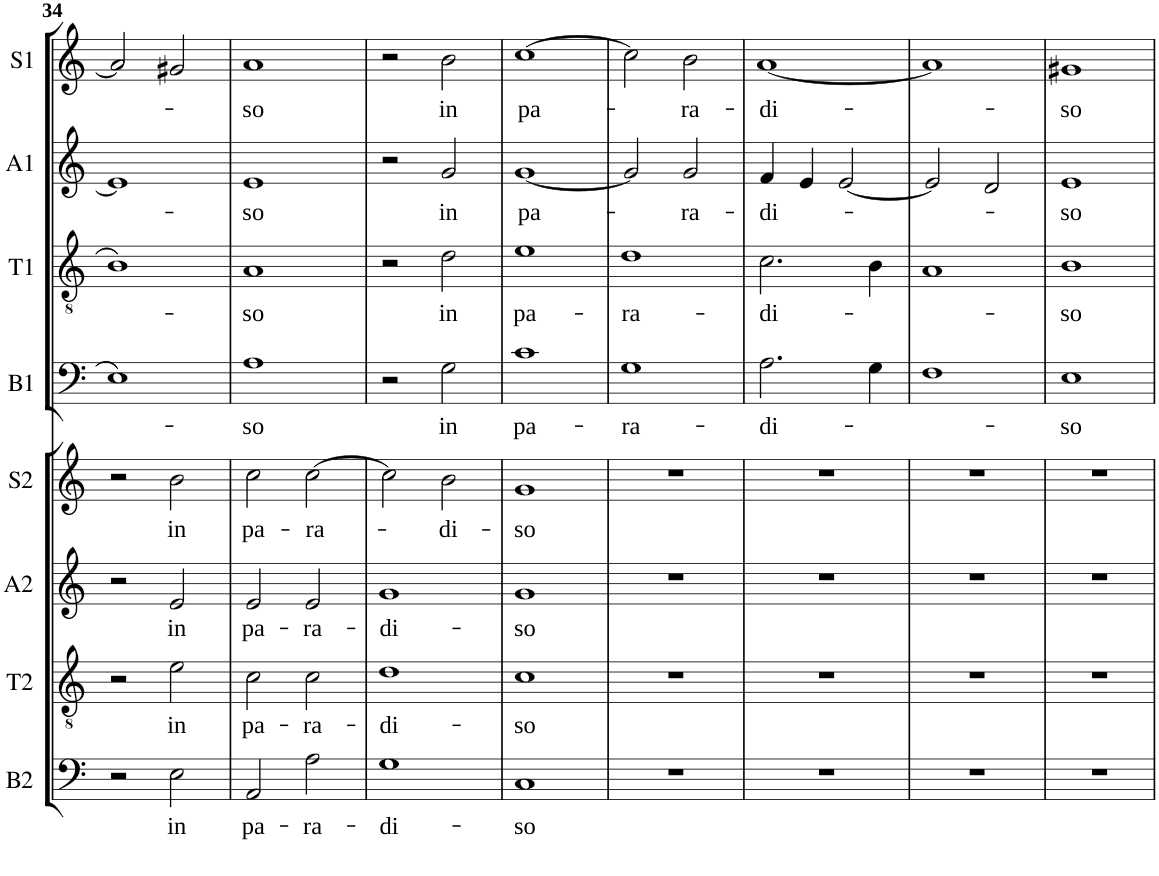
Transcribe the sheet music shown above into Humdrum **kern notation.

**kern	**text	**kern	**text	**kern	**text	**kern	**text	**kern	**text	**kern	**text	**kern	**text	**kern	**text
*part8	*part8	*part7	*part7	*part6	*part6	*part5	*part5	*part4	*part4	*part3	*part3	*part2	*part2	*part1	*part1
*staff8	*staff8	*staff7	*staff7	*staff6	*staff6	*staff5	*staff5	*staff4	*staff4	*staff3	*staff3	*staff2	*staff2	*staff1	*staff1
*I"Basse 2	*	*I"Ténor 2	*	*I"Alto 2	*	*I"Soprano 2	*	*I"Basse 1	*	*I"Tenor 1	*	*I"Alto 1	*	*I"Soprano 1	*
*I'B2	*	*I'T2	*	*I'A2	*	*I'S2	*	*I'B1	*	*I'T1	*	*I'A1	*	*I'S1	*
!!LO:PB:g=z
*clefF4	*	*clefGv2	*	*clefG2	*	*clefG2	*	*clefF4	*	*clefGv2	*	*clefG2	*	*clefG2	*
*k[]	*	*k[]	*	*k[]	*	*k[]	*	*k[]	*	*k[]	*	*k[]	*	*k[]	*
*M2/2	*	*M2/2	*	*M2/2	*	*M2/2	*	*M2/2	*	*M2/2	*	*M2/2	*	*M2/2	*
=34	=34	=34	=34	=34	=34	=34	=34	=34	=34	=34	=34	=34	=34	=34	=34
2r	.	2r	.	2r	.	2r	.	1E	.	1B	.	1e]	.	2a/]	.
!	!LO:LY:b	!	!LO:LY:b	!	!LO:LY:b	!	!LO:LY:b	!	!	!	!	!	!	!	!
2E\	in	2e\	in	2e/	in	2b\	in	.	.	.	.	.	.	2g#X/	.
=35	=35	=35	=35	=35	=35	=35	=35	=35	=35	=35	=35	=35	=35	=35	=35
!	!LO:LY:b	!	!LO:LY:b	!	!LO:LY:b	!	!LO:LY:b	!	!LO:LY:b	!	!LO:LY:b	!	!LO:LY:b	!	!LO:LY:b
2AA/	pa-	2c\	pa-	2e/	pa-	2cc\	pa-	1A	-so	1A	-so	1e	-so	1a	-so
!	!LO:LY:b	!	!LO:LY:b	!	!LO:LY:b	!	!LO:LY:b	!	!	!	!	!	!	!	!
2A\	-ra-	2c\	-ra-	2e/	-ra-	[2cc\	-ra-	.	.	.	.	.	.	.	.
=36	=36	=36	=36	=36	=36	=36	=36	=36	=36	=36	=36	=36	=36	=36	=36
!	!LO:LY:b	!	!LO:LY:b	!	!LO:LY:b	!	!	!	!	!	!	!	!	!	!
1G	-di-	1d	-di-	1g	-di-	2cc\]	.	2r	.	2r	.	2r	.	2r	.
!	!	!	!	!	!	!	!LO:LY:b	!	!LO:LY:b	!	!LO:LY:b	!	!LO:LY:b	!	!LO:LY:b
.	.	.	.	.	.	2b\	-di-	2G\	in	2d\	in	2g/	in	2b\	in
=37	=37	=37	=37	=37	=37	=37	=37	=37	=37	=37	=37	=37	=37	=37	=37
!	!LO:LY:b	!	!LO:LY:b	!	!LO:LY:b	!	!LO:LY:b	!	!LO:LY:b	!	!LO:LY:b	!	!LO:LY:b	!	!LO:LY:b
1C	-so	1c	-so	1g	-so	1g	-so	1c	pa-	1e	pa-	[1g	pa-	[1cc	pa-
=38	=38	=38	=38	=38	=38	=38	=38	=38	=38	=38	=38	=38	=38	=38	=38
!	!	!	!	!	!	!	!	!	!LO:LY:b	!	!LO:LY:b	!	!	!	!
1r	.	1r	.	1r	.	1r	.	1G	-ra-	1d	-ra-	2g/]	.	2cc\]	.
!	!	!	!	!	!	!	!	!	!	!	!	!	!LO:LY:b	!	!LO:LY:b
.	.	.	.	.	.	.	.	.	.	.	.	2g/	-ra-	2b\	-ra-
=39	=39	=39	=39	=39	=39	=39	=39	=39	=39	=39	=39	=39	=39	=39	=39
!	!	!	!	!	!	!	!	!	!LO:LY:b	!	!LO:LY:b	!	!LO:LY:b	!	!LO:LY:b
1r	.	1r	.	1r	.	1r	.	2.A\	-di-	2.c\	-di-	4f/	-di-	[1a	-di-
.	.	.	.	.	.	.	.	.	.	.	.	4e/	.	.	.
.	.	.	.	.	.	.	.	.	.	.	.	[2e/	.	.	.
.	.	.	.	.	.	.	.	4G\	.	4B\	.	.	.	.	.
=40	=40	=40	=40	=40	=40	=40	=40	=40	=40	=40	=40	=40	=40	=40	=40
1r	.	1r	.	1r	.	1r	.	1F	.	1A	.	2e/]	.	1a]	.
.	.	.	.	.	.	.	.	.	.	.	.	2d/	.	.	.
=41	=41	=41	=41	=41	=41	=41	=41	=41	=41	=41	=41	=41	=41	=41	=41
!	!	!	!	!	!	!	!	!	!LO:LY:b	!	!LO:LY:b	!	!LO:LY:b	!	!LO:LY:b
1r	.	1r	.	1r	.	1r	.	1E	-so	1B	-so	1e	-so	1g#X	-so
=	=	=	=	=	=	=	=	=	=	=	=	=	=	=	=
*-	*-	*-	*-	*-	*-	*-	*-	*-	*-	*-	*-	*-	*-	*-	*-
